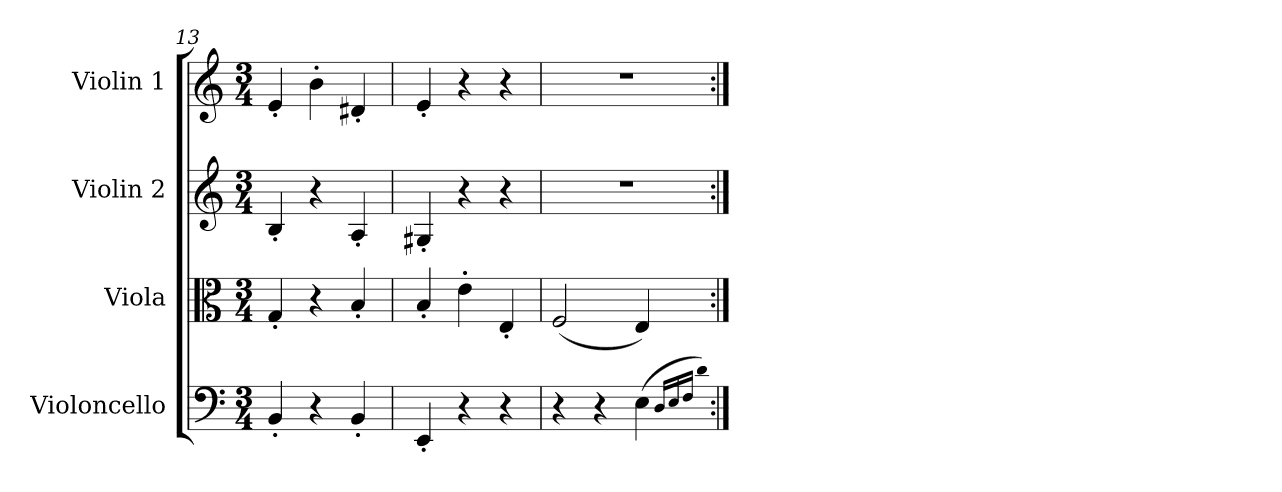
**kern	**kern	**kern	**kern
*part4	*part3	*part2	*part1
*staff4	*staff3	*staff2	*staff1
*I"Violoncello	*I"Viola	*I"Violin 2	*I"Violin 1
*I'Vc	*I'Vla	*I'Vln	*I'Vln
*clefF4	*clefC3	*clefG2	*clefG2
*k[]	*k[]	*k[]	*k[]
*M3/4	*M3/4	*M3/4	*M3/4
=13	=13	=13	=13
4BB'/	4G'/	4B'/	4e'/
4r	4r	4r	4b'\
4BB'/	4B'/	4A'/	4d#X'/
=14	=14	=14	=14
4EE'/	4B'/	4G#X'/	4e'/
4r	4e'\	4r	4r
4r	4E'/	4r	4r
=15	=15	=15	=15
4r	(2F/	2.r	2.r
4r	.	.	.
(4E\	4E/)	.	.
16qD/LL	.	.	.
16qE/	.	.	.
16qF/JJ	.	.	.
qd)	.	.	.
=:|!	=:|!	=:|!	=:|!
*-	*-	*-	*-
